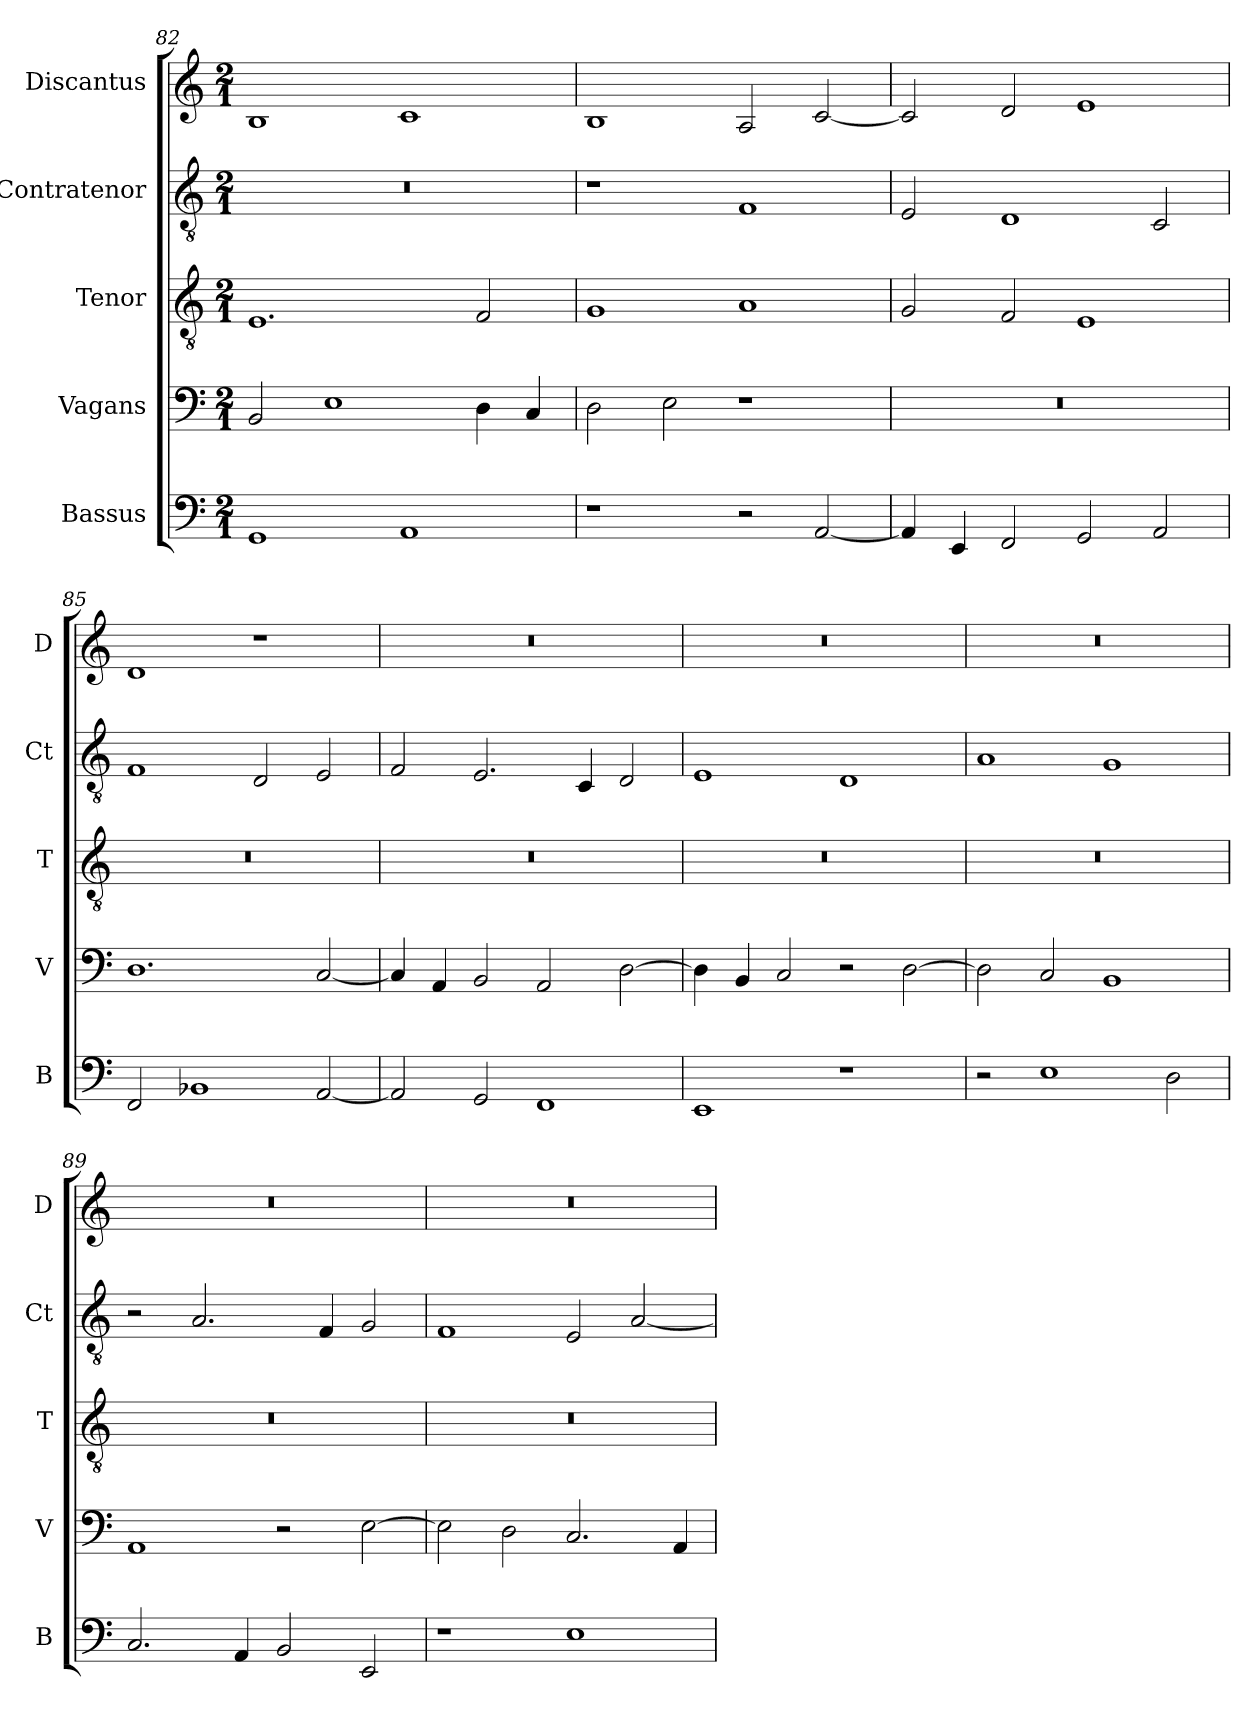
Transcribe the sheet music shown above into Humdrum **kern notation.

**kern	**kern	**kern	**kern	**kern
*part5	*part4	*part3	*part2	*part1
*staff5	*staff4	*staff3	*staff2	*staff1
*I"Bassus	*I"Vagans	*I"Tenor	*I"Contratenor	*I"Discantus
*I'B	*I'V	*I'T	*I'Ct	*I'D
*clefF4	*clefF4	*clefGv2	*clefGv2	*clefG2
*k[]	*k[]	*k[]	*k[]	*k[]
*M2/1	*M2/1	*M2/1	*M2/1	*M2/1
=82	=82	=82	=82	=82
1GG	2BB/	1.E	0r	1B
.	1E	.	.	.
1AA	.	.	.	1c
.	4D\	2F/	.	.
.	4C/	.	.	.
=83	=83	=83	=83	=83
1r	2D\	1G	1r	1B
.	2E\	.	.	.
2r	1r	1A	1F	2A/
[2AA/	.	.	.	[2c/
=84	=84	=84	=84	=84
4AA/]	0r	2G/	2E/	2c/]
4EE/	.	.	.	.
2FF/	.	2F/	1D	2d/
2GG/	.	1E	.	1e
2AA/	.	.	2C/	.
=85	=85	=85	=85	=85
2FF/	1.D	0r	1F	1d
1BB-X	.	.	.	.
.	.	.	2D/	1r
[2AA/	[2C/	.	2E/	.
=86	=86	=86	=86	=86
2AA/]	4C/]	0r	2F/	0r
.	4AA/	.	.	.
2GG/	2BB/	.	2.E/	.
1FF	2AA/	.	.	.
.	.	.	4C/	.
.	[2D\	.	2D/	.
=87	=87	=87	=87	=87
1EE	4D\]	0r	1E	0r
.	4BB/	.	.	.
.	2C/	.	.	.
1r	2r	.	1D	.
.	[2D\	.	.	.
=88	=88	=88	=88	=88
2r	2D\]	0r	1A	0r
1E	2C/	.	.	.
.	1BB	.	1G	.
2D\	.	.	.	.
=89	=89	=89	=89	=89
2.C/	1AA	0r	2r	0r
.	.	.	2.A/	.
4AA/	.	.	.	.
2BB/	2r	.	.	.
.	.	.	4F/	.
2EE/	[2E\	.	2G/	.
=90	=90	=90	=90	=90
1r	2E\]	0r	1F	0r
.	2D\	.	.	.
1E	2.C/	.	2E/	.
.	.	.	[2A/	.
.	4AA/	.	.	.
=	=	=	=	=
*-	*-	*-	*-	*-
